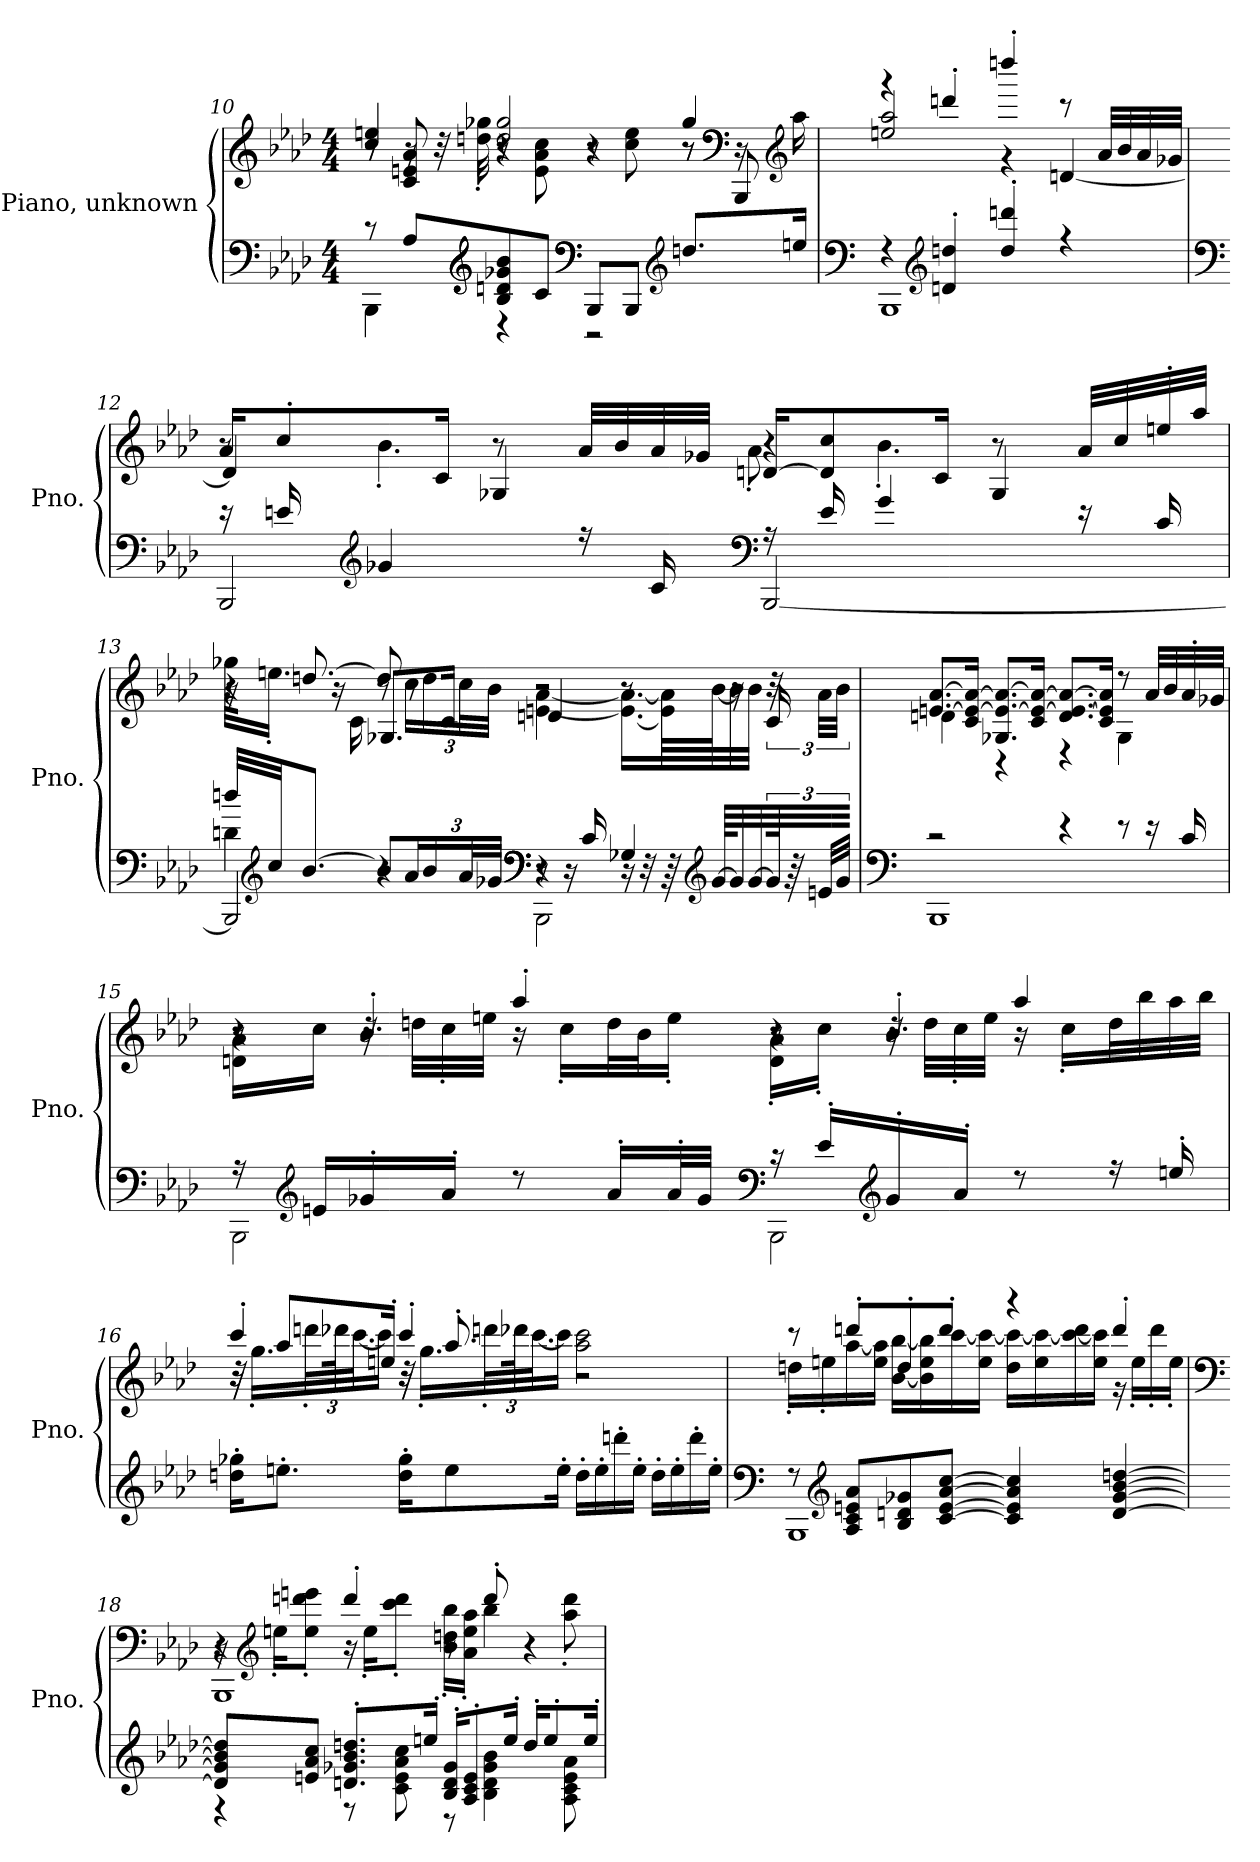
**kern	**kern
*part1	*part1
*staff2	*staff1
*I"Piano, unknown	*
*I'Pno.	*
!!LO:LB:g=z
*clefF4	*clefG2
*k[b-e-a-d-]	*k[b-e-a-d-]
*M4/4	*M4/4
=10	=10
*^	*^
*	*	*	*^
8r	4BBB-\	4cc/ 4een/	8r	8r
8A-/L	.	.	16r	8c/ 8en/ 8a-/
.	.	.	32r	.
.	.	.	32ddn\' 32gg-X\'	.
*clefG2	*	*	*	*
8B-/ 8dn/ 8g-X/ 8b-/	4r	2dd/ 2gg-/	8r	4r
8c/J	.	.	8e\ 8a-\ 8cc\	.
*clefF4	*	*	*	*
8BBB-/L	2r	.	8r	4r
8BBB-/J	.	.	8cc\ 8ee\	.
*clefG2	*	*	*	*
8.ddn/L	.	4gg-/	8r	8r
*	*	*clefF4	*	*
.	.	.	16r	8BBB-/
*	*	*clefG2	*	*
16een/Jk	.	.	16aa-\	.
*	*	*v	*v	*v
=11	=11	=11
*clefF4	*	*
*	*	*^
4r	1BBB-	4r	2een/ 2aa-/
*clefG2	*	*	*
4dn/' 4ddn/'	.	4dddn'/	.
4dd/' 4dddn/'	.	4ddddn'/	4r
4r	.	8r	[4dn/
.	.	32a-/LLL	.
.	.	32b-/	.
.	.	32a-/	.
.	.	32g-X/JJJ	.
*	*	*v	*v
!!LO:PB:g=z
=12	=12	=12
*clefF4	*	*
*	*	*^
*	*	*	*^
16r	2BBB-/	16a-/KL	8r	4d/]
16en/	.	8cc'/	.	.
*clefG2	*	*	*	*
4g-X/	.	.	4.b-'\	.
.	.	16c/Jk	.	.
.	.	8r	.	4G-X/
16r	.	32a-/LLL	.	.
.	.	32b-/	.	.
16c/	.	32a-/	.	.
.	.	32g-X/JJJ	.	.
*clefF4	*	*	*	*
16r	[2BBB-/	[16dn/KL	8a-'\	4r
16e/	.	8d/] 8cc/	.	.
4g-/	.	.	4.b-'\	.
.	.	16c/Jk	.	.
.	.	8r	.	4G-/
16r	.	32a-/LLL	.	.
.	.	32cc/	.	.
16c/	.	32een'/	.	.
.	.	32aa-/JJJ	.	.
!!LO:LB:g=z	!!	!!
=13	=13	=13	=13	=13
*	*^	*	*	*
32ddn/LLL	4dn\	2BBB-/]	16r	32gg-X\KLL	4r
*clefG2	*	*	*	*	*
32cc/JJ	.	.	.	16.een'\JJ	.
[8.b-/J	.	.	[8.ddn/	.	.
.	.	.	.	16r	.
.	.	.	.	16c\	.
8b-/L]	4r	.	8dd/]	8r	8.G-X/L
*Xbrackettup	*	*	*	*Xbrackettup	*
24a-/L	.	.	8r	24cc\LL	.
24b-/	.	.	.	24dd\	.
.	.	.	.	.	16c/Jk
48a-/L	.	.	.	48cc\L	.
48g-X/JJJ	.	.	.	48b-\JJJ	.
*clefF4	*	*	*	*	*
8r	2BBB-\	4r	2r	[4en\ [4a-\	4dn/
16r	.	.	.	.	.
16c/	.	.	.	.	.
16r	.	4G-X/	.	16.e\_ 16.a-\_LL	8r
32r	.	.	.	.	.
64r	.	.	.	64e\] 64a-\]LL	.
*clefG2	*	*	*	*	*
[64g-/KLLL	.	.	.	[64b-\J	.
32g-/]	.	.	.	32b-\]	16r
[32g-/	.	.	.	32b-\JJJ	.
*brackettup	*	*	*	*brackettup	*
96g-/JJJk]	.	.	.	48r	16c/
96r	.	.	.	.	.
48en/LLL	.	.	.	48a-\LLL	.
48g-/JJJ	.	.	.	48b-\JJJ	.
*v	*v	*v	*	*	*
*	*v	*v	*v
!!LO:LB:g=z
=14	=14
*clefF4	*
*^	*^
2r	1BBB-	[8.en/ [8.a-/L	4dn\
.	.	16c/ 16e/_ 16a-/_Jk	.
.	.	8.G-X/ 8.e/_ 8.a-/_L	4r
.	.	16c/ 16e/_ 16a-/_Jk	.
4r	.	8.d/ 8.e/_ 8.a-/_L	4r
.	.	16c/ 16e/] 16a-/]Jk	.
8r	.	8r	4G-\
16r	.	32a-/LLL	.
.	.	32b-/	.
16c/	.	32a-'/	.
.	.	32g-X/JJJ	.
!!LO:LB:g=z
=15	=15	=15	=15
*	*	*	*^
16r	2BBB-\	4r	16dn\ 16a-\LL	8r
*clefG2	*	*	*	*
16en/LL	.	.	16cc\JJ	.
16g-X'/	.	.	32r	4.b-'/
.	.	.	32ddn\LLL	.
16a-'/JJ	.	.	32cc'\	.
.	.	.	32een\JJJ	.
8r	.	4aa-'/	16r	.
.	.	.	16cc'\LL	.
16a-'/LL	.	.	32dd\L	.
.	.	.	32b-\J	.
32a-'/L	.	.	16ee'\JJ	.
32g-/JJJ	.	.	.	.
*clefF4	*	*	*	*
16r	2BBB-\	4r	16d\' 16a-\'LL	8r
16e'/LL	.	.	16cc'\JJ	.
*clefG2	*	*	*	*
16g-'/	.	.	32r	4.b-'/
.	.	.	32dd\LLL	.
16a-'/JJ	.	.	32cc'\	.
.	.	.	32ee\JJJ	.
8r	.	4aa-/	16r	.
.	.	.	16cc'\LL	.
16r	.	.	32dd\L	.
.	.	.	32bb-\	.
16een'/	.	.	32aa-\	.
.	.	.	32bb-\JJJ	.
*v	*v	*	*	*
!!LO:LB:g=z	!!	!!
=16	=16	=16	=16
16ddn\' 16gg-X\'KL	4ccc'/	32r	16r
.	.	16.gg'\LL	.
8.een'\J	.	.	8aa-/L
*	*	*Xbrackettup	*
.	.	48dddn'\L	.
.	.	96ddd-X\K	.
.	.	[48.ccc\J	.
.	.	16ccc\JJ]	16een'/Jk
16dd\' 16gg-\'KL	4ccc'/	32r	16r
.	.	16.gg'\LL	.
8ee\	.	.	8.aa-'/
.	.	48dddn'\L	.
.	.	96ddd-X\K	.
.	.	[48.ccc\J	.
16ee'\Jk	.	16ccc\JJ]	.
16dd'\LL	2r	2aa-\ 2ccc\	2r
16ee'\	.	.	.
16dddn'\	.	.	.
16ee'\JJ	.	.	.
16dd'\LL	.	.	.
16ee'\	.	.	.
16ddd'\	.	.	.
16ee'\JJ	.	.	.
*	*v	*v	*v
!!LO:LB:g=z
=17	=17
*clefF4	*
*^	*^
8r	1BBB-	8r	16ddn'\LL
.	.	.	16een'\
*clefG2	*	*	*
8A-/ 8c/ 8en/ 8a-/L	.	8dddn'/L	[16aa-\
.	.	.	16ee\ 16aa-\]JJ
8B-/ 8dn/ 8g-X/	.	8dd'/	[16b-\ [16bb-\LL
.	.	.	16b-\] 16ee\ 16bb-\]
[8c/ [8e/ [8a-/ [8cc/J	.	8ddd'/J	[16ccc\
.	.	.	16ee\ 16ccc\_JJ
4c/] 4e/] 4a-/] 4cc/]	.	4r	16dd\ 16ccc\_LL
.	.	.	16ee\ 16ccc\_
.	.	.	16ccc\_ 16ddd\
.	.	.	16ee\ 16ccc\]JJ
[4d/ [4g-/ [4b-/ [4ddn/	.	4ddd'/	16r
.	.	.	16ee'\LL
.	.	.	16ddd'\
.	.	.	16ee'\JJ
*	*	*v	*v
!!LO:PB:g=z
=18	=18	=18
*	*	*clefF4
*	*	*^
*	*	*	*^
8d/] 8g-/] 8b-/] 8dd/]L	4r	4r	16r	1BBB-
*	*	*clefG2	*	*
.	.	.	16een'\KL	.
8en/ 8a-/ 8cc/J	.	.	8ee\' 8dddn\' 8eeen\'J	.
8.dn/' 8.g-X/' 8.b-/' 8.ddn/'L	8r	4ddd'/	16r	.
.	.	.	16ee'\KL	.
.	8c\ 8e\ 8a-\ 8cc\	.	8ccc\' 8ddd\'J	.
16een'/Jk	.	.	.	.
16B-/' 16d/' 16g-/'KL	8r	8r	16b-\' 16ddn\' 16bb-\'LL	.
8A-/' 8c/' 8e/'	.	.	16a-\' 16ee\' 16aa-\'JJ	.
.	4B-\ 4d\ 4g-\ 4b-\	8ddd'/	4bb-\	.
16ee'/Jk	.	.	.	.
16dd'/KL	.	4r	.	.
8ee'/	.	.	.	.
.	8A-\ 8c\ 8e\ 8a-\	.	8aa-\' 8ddd\'	.
16ee'/Jk	.	.	.	.
*v	*v	*	*	*
*	*v	*v	*v
=	=
*-	*-
